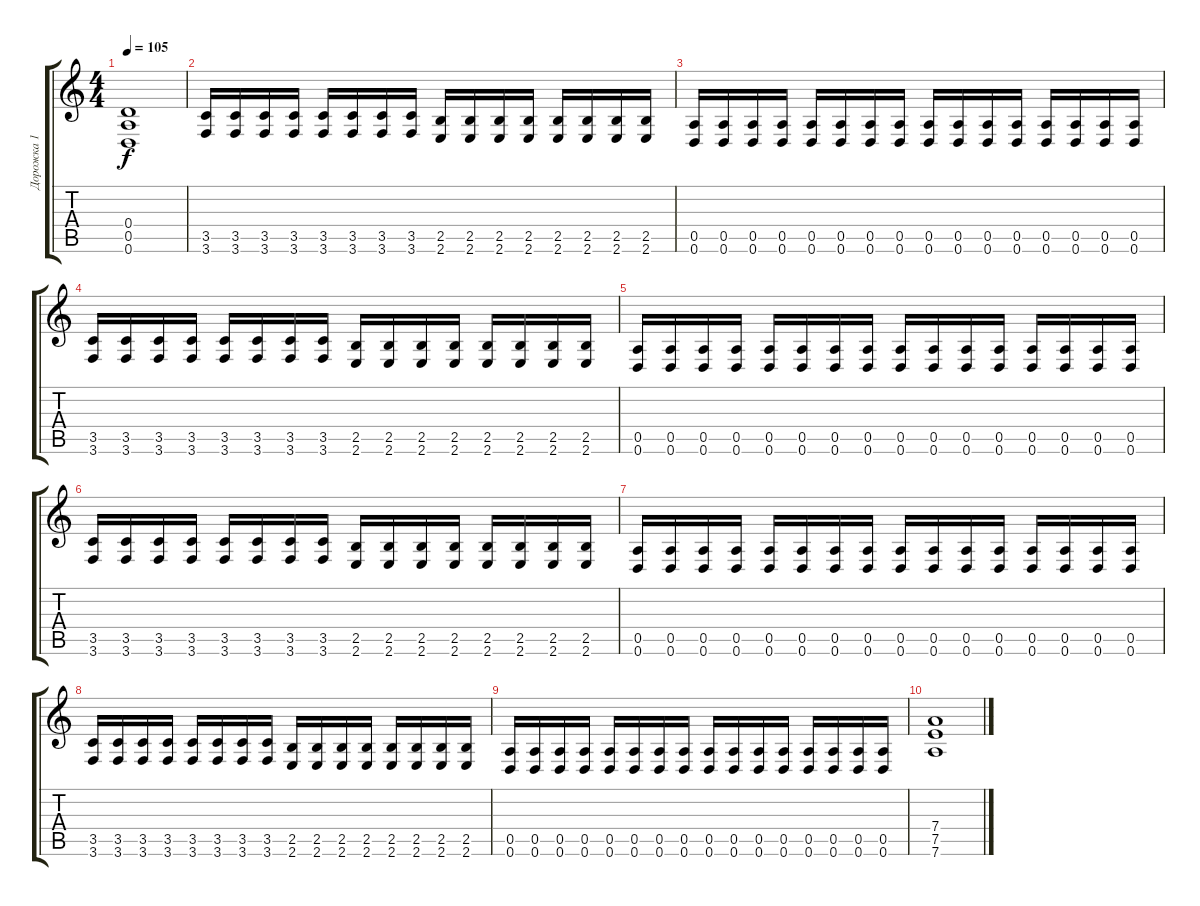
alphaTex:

\track ("Дорожка 1" "Дорожка 1") {instrument overdrivenguitar}
\staff {score tabs}
\tuning (E4 B3 G3 D3 A2 D2) {hide}
\ts (4 4)
\tempo 105
\clef g2
\ks c
(0.4 0.5 0.6).1{dy f} |
(3.5 3.6).16 (3.5 3.6).16 (3.5 3.6).16 (3.5 3.6).16 (3.5 3.6).16 (3.5 3.6).16 (3.5 3.6).16 (3.5 3.6).16 (2.5 2.6).16 (2.5 2.6).16 (2.5 2.6).16 (2.5 2.6).16 (2.5 2.6).16 (2.5 2.6).16 (2.5 2.6).16 (2.5 2.6).16 |
(0.5 0.6).16 (0.5 0.6).16 (0.5 0.6).16 (0.5 0.6).16 (0.5 0.6).16 (0.5 0.6).16 (0.5 0.6).16 (0.5 0.6).16 (0.5 0.6).16 (0.5 0.6).16 (0.5 0.6).16 (0.5 0.6).16 (0.5 0.6).16 (0.5 0.6).16 (0.5 0.6).16 (0.5 0.6).16 |
(3.5 3.6).16 (3.5 3.6).16 (3.5 3.6).16 (3.5 3.6).16 (3.5 3.6).16 (3.5 3.6).16 (3.5 3.6).16 (3.5 3.6).16 (2.5 2.6).16 (2.5 2.6).16 (2.5 2.6).16 (2.5 2.6).16 (2.5 2.6).16 (2.5 2.6).16 (2.5 2.6).16 (2.5 2.6).16 |
(0.5 0.6).16 (0.5 0.6).16 (0.5 0.6).16 (0.5 0.6).16 (0.5 0.6).16 (0.5 0.6).16 (0.5 0.6).16 (0.5 0.6).16 (0.5 0.6).16 (0.5 0.6).16 (0.5 0.6).16 (0.5 0.6).16 (0.5 0.6).16 (0.5 0.6).16 (0.5 0.6).16 (0.5 0.6).16 |
(3.5 3.6).16 (3.5 3.6).16 (3.5 3.6).16 (3.5 3.6).16 (3.5 3.6).16 (3.5 3.6).16 (3.5 3.6).16 (3.5 3.6).16 (2.5 2.6).16 (2.5 2.6).16 (2.5 2.6).16 (2.5 2.6).16 (2.5 2.6).16 (2.5 2.6).16 (2.5 2.6).16 (2.5 2.6).16 |
(0.5 0.6).16 (0.5 0.6).16 (0.5 0.6).16 (0.5 0.6).16 (0.5 0.6).16 (0.5 0.6).16 (0.5 0.6).16 (0.5 0.6).16 (0.5 0.6).16 (0.5 0.6).16 (0.5 0.6).16 (0.5 0.6).16 (0.5 0.6).16 (0.5 0.6).16 (0.5 0.6).16 (0.5 0.6).16 |
(3.5 3.6).16 (3.5 3.6).16 (3.5 3.6).16 (3.5 3.6).16 (3.5 3.6).16 (3.5 3.6).16 (3.5 3.6).16 (3.5 3.6).16 (2.5 2.6).16 (2.5 2.6).16 (2.5 2.6).16 (2.5 2.6).16 (2.5 2.6).16 (2.5 2.6).16 (2.5 2.6).16 (2.5 2.6).16 |
(0.5 0.6).16 (0.5 0.6).16 (0.5 0.6).16 (0.5 0.6).16 (0.5 0.6).16 (0.5 0.6).16 (0.5 0.6).16 (0.5 0.6).16 (0.5 0.6).16 (0.5 0.6).16 (0.5 0.6).16 (0.5 0.6).16 (0.5 0.6).16 (0.5 0.6).16 (0.5 0.6).16 (0.5 0.6).16 |
(7.4 7.5 7.6).1
